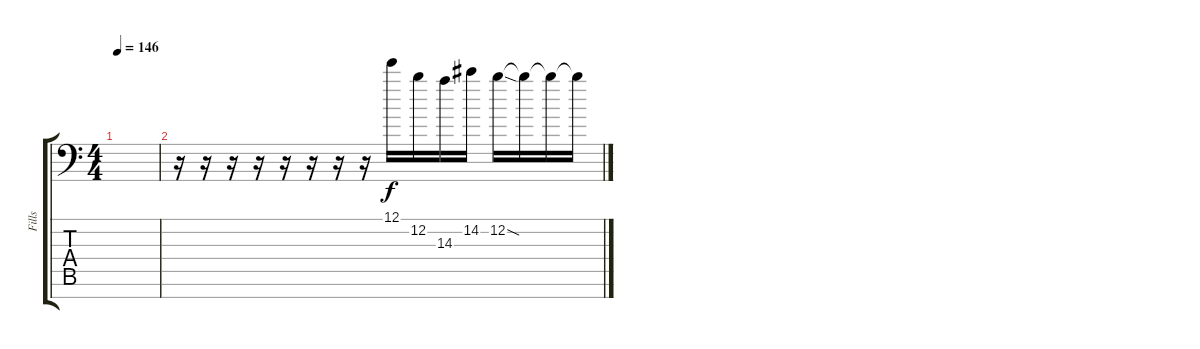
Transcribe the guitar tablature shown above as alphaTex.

\track ("Fills" "Fills") {instrument distortionguitar}
\staff {score tabs}
\tuning (E4 B3 G3 D3 A2 E2 A1) {hide}
\ts (4 4)
\tempo 146
\clef f4
\ks c
|
r.16 r.16 r.16 r.16 r.16 r.16 r.16 r.16 12.1.16 12.2.16 14.3.16 14.2.16 12.2{sod}.16 12.2{t}.16 12.2{t}.16 12.2{t}.16
